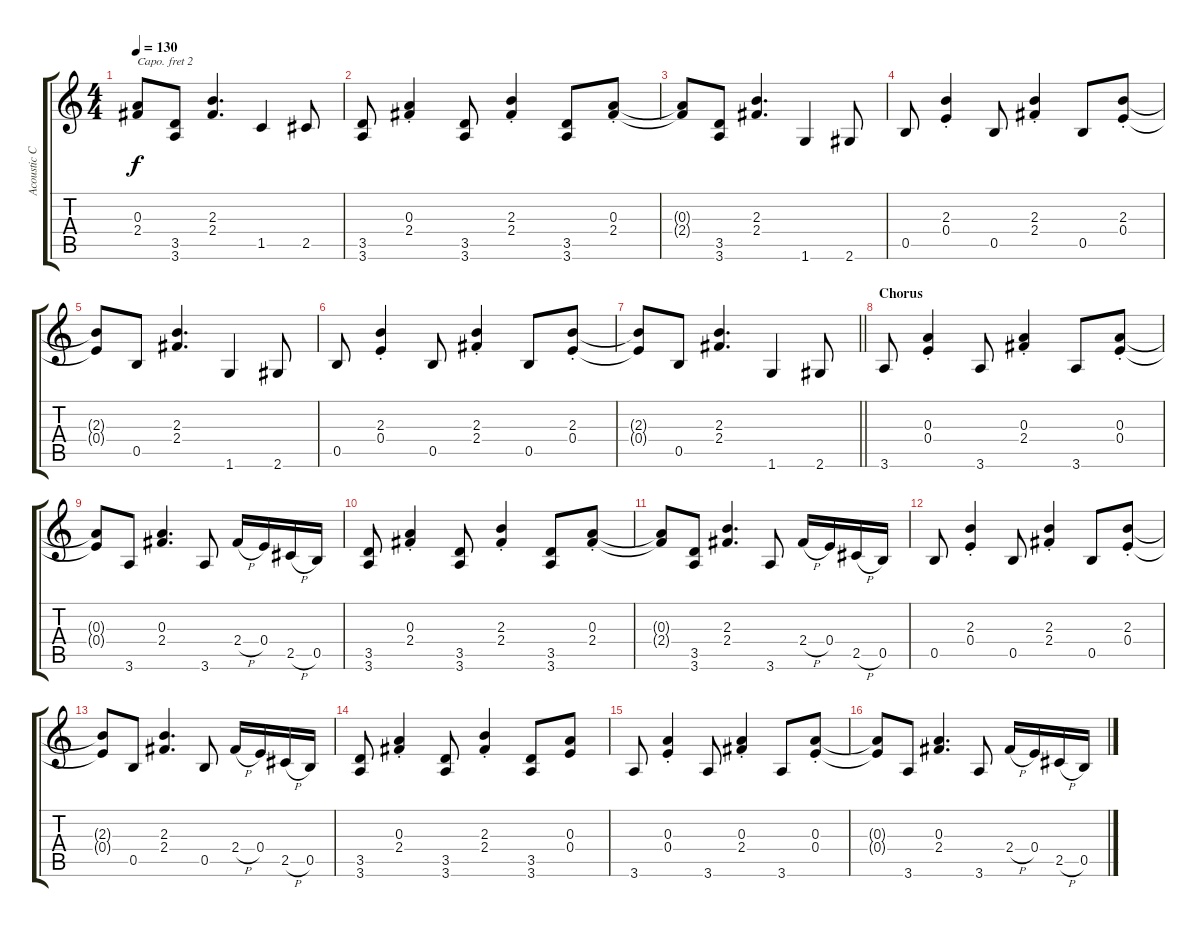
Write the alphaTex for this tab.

\track ("Acoustic Capo" "Acoustic C") {instrument acousticguitarsteel}
\staff {score tabs}
\capo 2
\tuning (E4 B3 G3 D3 A2 E2) {hide}
\ts (4 4)
\tempo 130
\clef g2
\ks c
(0.3{t} 2.4{t}).8{dy f} (3.5 3.6).8 (2.3 2.4).4{d} 1.5.4 2.5.8 |
(3.5 3.6).8 (0.3{st} 2.4{st}).4 (3.5 3.6).8 (2.3{st} 2.4{st}).4 (3.5 3.6).8 (0.3{st} 2.4{st}).8 |
(0.3{t} 2.4{t}).8 (3.5 3.6).8 (2.3 2.4).4{d} 1.6.4 2.6.8 |
0.5.8 (2.3{st} 0.4{st}).4 0.5.8 (2.3{st} 2.4{st}).4 0.5.8 (2.3{st} 0.4{st}).8 |
(2.3{t} 0.4{t}).8 0.5.8 (2.3 2.4).4{d} 1.6.4 2.6.8 |
0.5.8 (2.3{st} 0.4{st}).4 0.5.8 (2.3{st} 2.4{st}).4 0.5.8 (2.3{st} 0.4{st}).8 |
\barLineRight lightlight
(2.3{t} 0.4{t}).8 0.5.8 (2.3 2.4).4{d} 1.6.4 2.6.8 |
\section ("" "Chorus")
3.6.8 (0.3{st} 0.4{st}).4 3.6.8 (0.3{st} 2.4{st}).4 3.6.8 (0.3{st} 0.4{st}).8 |
(0.3{t} 0.4{t}).8 3.6.8 (0.3 2.4).4{d} 3.6.8 2.4{h}.16 0.4.16 2.5{h}.16 0.5.16 |
(3.5 3.6).8 (0.3{st} 2.4{st}).4 (3.5 3.6).8 (2.3{st} 2.4{st}).4 (3.5 3.6).8 (0.3{st} 2.4{st}).8 |
(0.3{t} 2.4{t}).8 (3.5 3.6).8 (2.3 2.4).4{d} 3.6.8 2.4{h}.16 0.4.16 2.5{h}.16 0.5.16 |
0.5.8 (2.3{st} 0.4{st}).4 0.5.8 (2.3{st} 2.4{st}).4 0.5.8 (2.3{st} 0.4{st}).8 |
(2.3{t} 0.4{t}).8 0.5.8 (2.3 2.4).4{d} 0.5.8 2.4{h}.16 0.4.16 2.5{h}.16 0.5.16 |
(3.5 3.6).8 (0.3{st} 2.4{st}).4 (3.5 3.6).8 (2.3{st} 2.4{st}).4 (3.5 3.6).8 (0.3 0.4).8 |
3.6.8 (0.3{st} 0.4{st}).4 3.6.8 (0.3{st} 2.4{st}).4 3.6.8 (0.3{st} 0.4{st}).8 |
(0.3{t} 0.4{t}).8 3.6.8 (0.3 2.4).4{d} 3.6.8 2.4{h}.16 0.4.16 2.5{h}.16 0.5.16
